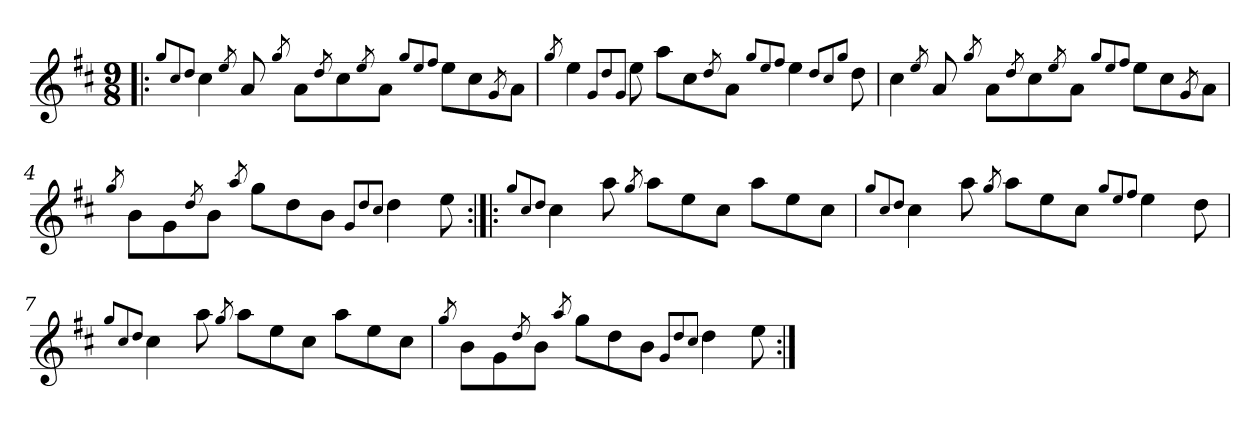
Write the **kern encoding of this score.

**kern
*part1
*staff1
*clefG2
*k[f#c#]
*M9/8
=1!|:
8qgg/L
8qcc#/
8qdd/J
4cc#\
8qee/
8a/
8qgg/
8a\L
8qdd/
8cc#\
8qee/
8a\J
8qgg/L
8qee/
8qff#/J
8ee\L
8cc#\
8qg/
8a\J
=2
8qgg/
4ee\
8qg/L
8qdd/
8qg/J
8ee\
8aa\L
8cc#\
8qdd/
8a\J
8qgg/L
8qee/
8qff#/J
4ee\
8qdd/L
8qcc#/
8qgg/J
8dd\
=3
4cc#\
8qee/
8a/
8qgg/
8a\L
8qdd/
8cc#\
8qee/
8a\J
8qgg/L
8qee/
8qff#/J
8ee\L
8cc#\
8qg/
8a\J
=4
8qgg/
8b\L
8g\
8qdd/
8b\J
8qaa/
8gg\L
8dd\
8b\J
8qg/L
8qdd/
8qcc#/J
4dd\
8ee\
!!LO:LB:g=z
=5:|!|:
8qgg/L
8qcc#/
8qdd/J
4cc#\
8aa\
8qgg/
8aa\L
8ee\
8cc#\J
8aa\L
8ee\
8cc#\J
=6
8qgg/L
8qcc#/
8qdd/J
4cc#\
8aa\
8qgg/
8aa\L
8ee\
8cc#\J
8qgg/L
8qee/
8qff#/J
4ee\
8dd\
=7
8qgg/L
8qcc#/
8qdd/J
4cc#\
8aa\
8qgg/
8aa\L
8ee\
8cc#\J
8aa\L
8ee\
8cc#\J
=8
8qgg/
8b\L
8g\
8qdd/
8b\J
8qaa/
8gg\L
8dd\
8b\J
8qg/L
8qdd/
8qcc#/J
4dd\
8ee\
=:|!
*-
